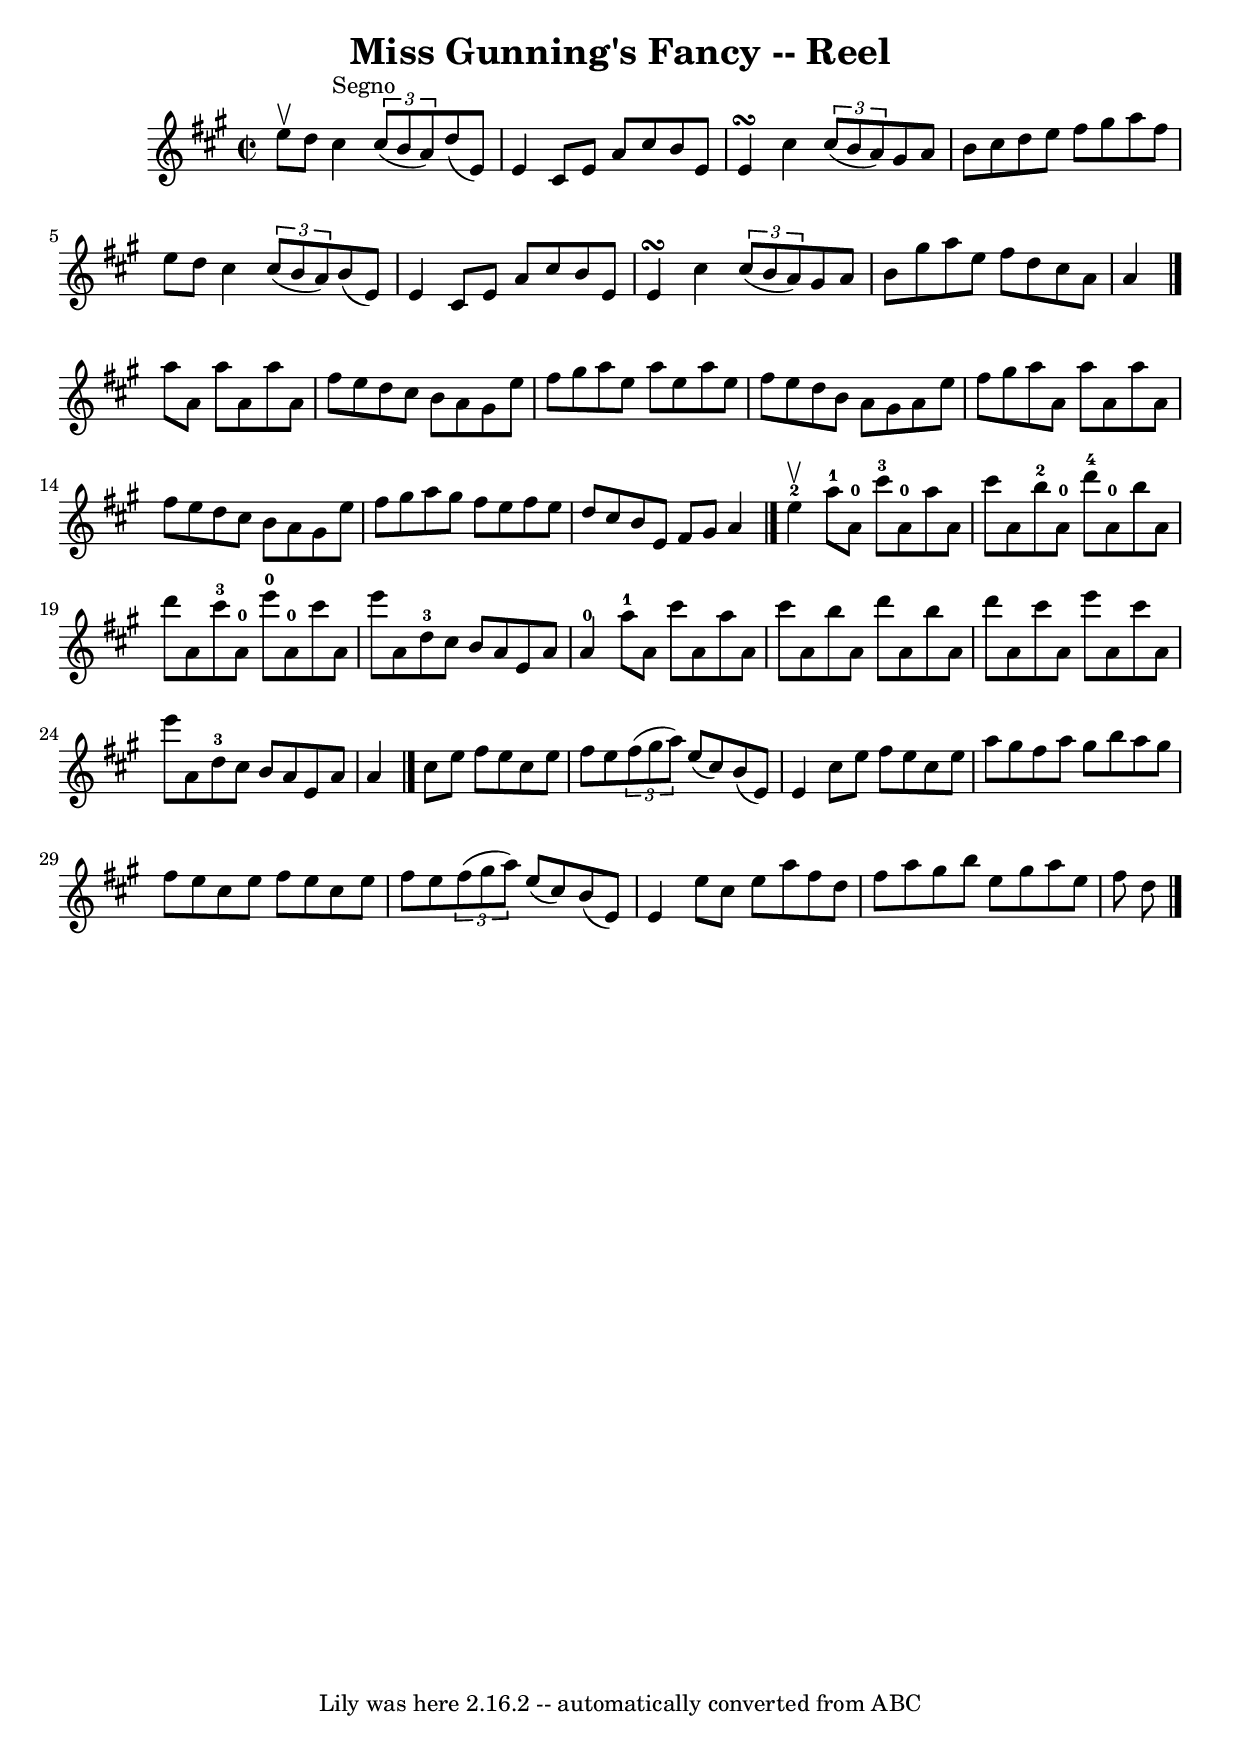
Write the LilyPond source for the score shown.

\version "2.7.40"
\include "Mammoth.ily"
\header {
	%% book = "Ryan's Mammoth Collection"
	crossRefNumber = "1"
	footnotes = "\\\\214 =FF=20"
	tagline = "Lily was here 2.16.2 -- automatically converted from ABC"
	title = "Miss Gunning's Fancy -- Reel"
}
voicedefault =  {


\override Staff.TimeSignature #'style = #'C
 \time 2/2 \key a \major e''8^\upbow d''8    |
 cis''4^"Segno"  
 \times 2/3 { cis''8 (b'8 a'8) } d''8 (e'8) e'4    
|
 cis'8 e'8 a'8 cis''8 b'8 e'8 e'4\turn    |
  
 cis''4    \times 2/3 { cis''8 (b'8 a'8) } gis'8 a'8 b'8    
cis''8    |
 d''8 e''8 fis''8 gis''8 a''8 fis''8 e''8 
 d''8    |
 cis''4    \times 2/3 { cis''8 (b'8 a'8) }  
 b'8 (e'8) e'4    |
 cis'8 e'8 a'8 cis''8 b'8    
e'8 e'4\turn    |
 cis''4    \times 2/3 { cis''8 (b'8 a'8  
-) } gis'8 a'8 b'8 gis''8    |
 a''8 e''8 fis''8    
d''8 cis''8 a'8 a'4    \bar "|." a''8 a'8 a''8 a'8    
a''8 a'8 fis''8 e''8    |
 d''8 cis''8 b'8 a'8    
gis'8 e''8 fis''8 gis''8    |
 a''8 e''8 a''8 e''8    
a''8 e''8 fis''8 e''8    |
 d''8 b'8 a'8 gis'8 a'8 
 e''8 fis''8 gis''8    |
 a''8 a'8 a''8 a'8    
a''8 a'8 fis''8 e''8    |
 d''8 cis''8 b'8 a'8    
gis'8 e''8 fis''8 gis''8    |
 a''8 gis''8 fis''8    
e''8 fis''8 e''8 d''8 cis''8    |
 b'8 e'8 fis'8    
gis'8 a'4    \bar "|." e''4-2^\upbow |
 a''8-1 a'8 
-0 cis'''8-3 a'8-0 a''8 a'8 cis'''8 a'8    |
     
b''8-2 a'8-0 d'''8-4 a'8-0 b''8 a'8 d'''8 a'8    
|
 cis'''8-3 a'8-0 e'''8-0 a'8-0 cis'''8 a'8 
 e'''8 a'8    |
 d''8-3 cis''8 b'8 a'8 e'8 a'8  
 a'4-0   |
 a''8-1 a'8 cis'''8 a'8 a''8 a'8    
cis'''8 a'8    |
 b''8 a'8 d'''8 a'8 b''8 a'8    
d'''8 a'8    |
 cis'''8 a'8 e'''8 a'8 cis'''8 a'8    
e'''8 a'8    |
 d''8-3 cis''8 b'8 a'8 e'8 a'8    
a'4    \bar "|." cis''8 e''8 fis''8 e''8 cis''8 e''8    
fis''8 e''8    |
   \times 2/3 { fis''8 (gis''8 a''8) }   
e''8 (cis''8) b'8 (e'8) e'4    |
 cis''8 e''8    
fis''8 e''8 cis''8 e''8 a''8 gis''8    |
 fis''8 a''8 
 gis''8 b''8 a''8 gis''8 fis''8 e''8    |
 cis''8  
 e''8 fis''8 e''8 cis''8 e''8 fis''8 e''8    |
   
\times 2/3 { fis''8 (gis''8 a''8) } e''8 (cis''8) b'8 (
e'8) e'4    |
 e''8 cis''8 e''8 a''8 fis''8 d''8    
fis''8 a''8    |
 gis''8 b''8 e''8 gis''8 a''8 e''8   
 fis''8 d''8    \bar "|."   
}

\score{
    <<

	\context Staff="default"
	{
	    \voicedefault 
	}

    >>
	\layout {
	}
	\midi {}
}
